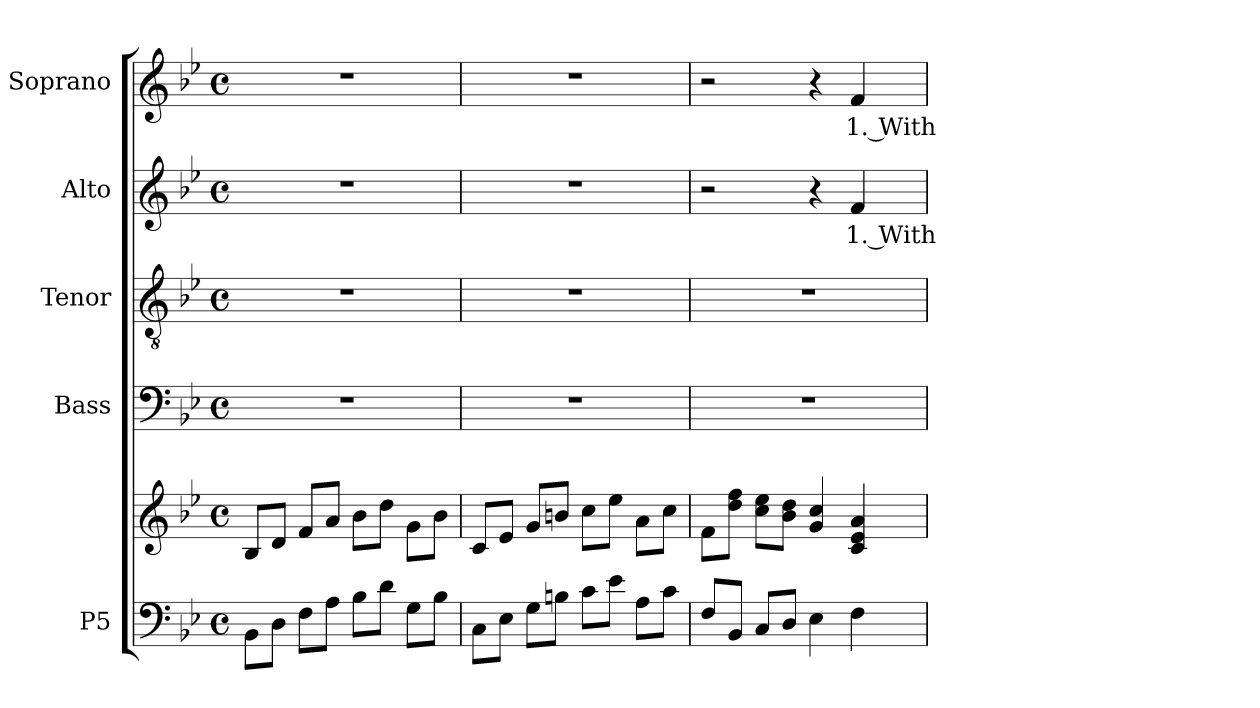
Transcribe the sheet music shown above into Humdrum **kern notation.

**kern	**kern	**kern	**kern	**kern	**text	**kern	**text
*part5	*part5	*part4	*part3	*part2	*part2	*part1	*part1
*staff6	*staff5	*staff4	*staff3	*staff2	*staff2	*staff1	*staff1
*I"P5	*	*I"Bass	*I"Tenor	*I"Alto	*	*I"Soprano	*
*	*	*I'B.	*I'T.	*I'A.	*	*I'S.	*
!!LO:PB:g=z
*clefF4	*clefG2	*clefF4	*clefGv2	*clefG2	*	*clefG2	*
*	*	*	*ITrd7c12	*	*	*	*
*k[b-e-]	*k[b-e-]	*k[b-e-]	*k[b-e-]	*k[b-e-]	*	*k[b-e-]	*
*B-:	*B-:	*B-:	*B-:	*B-:	*	*B-:	*
*M4/4	*M4/4	*M4/4	*M4/4	*M4/4	*	*M4/4	*
*met(c)	*met(c)	*met(c)	*met(c)	*met(c)	*	*met(c)	*
=1	=1	=1	=1	=1	=1	=1	=1
8BB-i\L	8B-i/L	1r	1r	1r	.	1r	.
8Di\J	8di/J	.	.	.	.	.	.
8Fi\L	8fi/L	.	.	.	.	.	.
8Ai\J	8ai/J	.	.	.	.	.	.
8B-i\L	8b-i\L	.	.	.	.	.	.
8di\J	8ddi\J	.	.	.	.	.	.
8Gi\L	8gi\L	.	.	.	.	.	.
8B-i\J	8b-i\J	.	.	.	.	.	.
=2	=2	=2	=2	=2	=2	=2	=2
8Ci\L	8ci/L	1r	1r	1r	.	1r	.
8E-i\J	8e-i/J	.	.	.	.	.	.
8Gi\L	8gi/L	.	.	.	.	.	.
8Bni\J	8bni/J	.	.	.	.	.	.
8ci\L	8cci\L	.	.	.	.	.	.
8e-i\J	8ee-i\J	.	.	.	.	.	.
8Ai\L	8ai\L	.	.	.	.	.	.
8ci\J	8cci\J	.	.	.	.	.	.
=3	=3	=3	=3	=3	=3	=3	=3
8Fi/L	8fi\L	1r	1r	2r	.	2r	.
8BB-i/J	8ddi\ 8ffi\J	.	.	.	.	.	.
8Ci/L	8cci\ 8ee-i\L	.	.	.	.	.	.
8Di/J	8b-i\ 8ddi\J	.	.	.	.	.	.
4E-i\	4gi/ 4cci	.	.	4r	.	4r	.
!	!	!	!	!	!LO:LY:b:color=#000000	!	!
!	!	!	!	!	!	!	!LO:LY:b:color=#000000
4Fi\	4ci/ 4e-i 4ai	.	.	4fi/	1. With	4fi/	1. With
=	=	=	=	=	=	=	=
*-	*-	*-	*-	*-	*-	*-	*-
